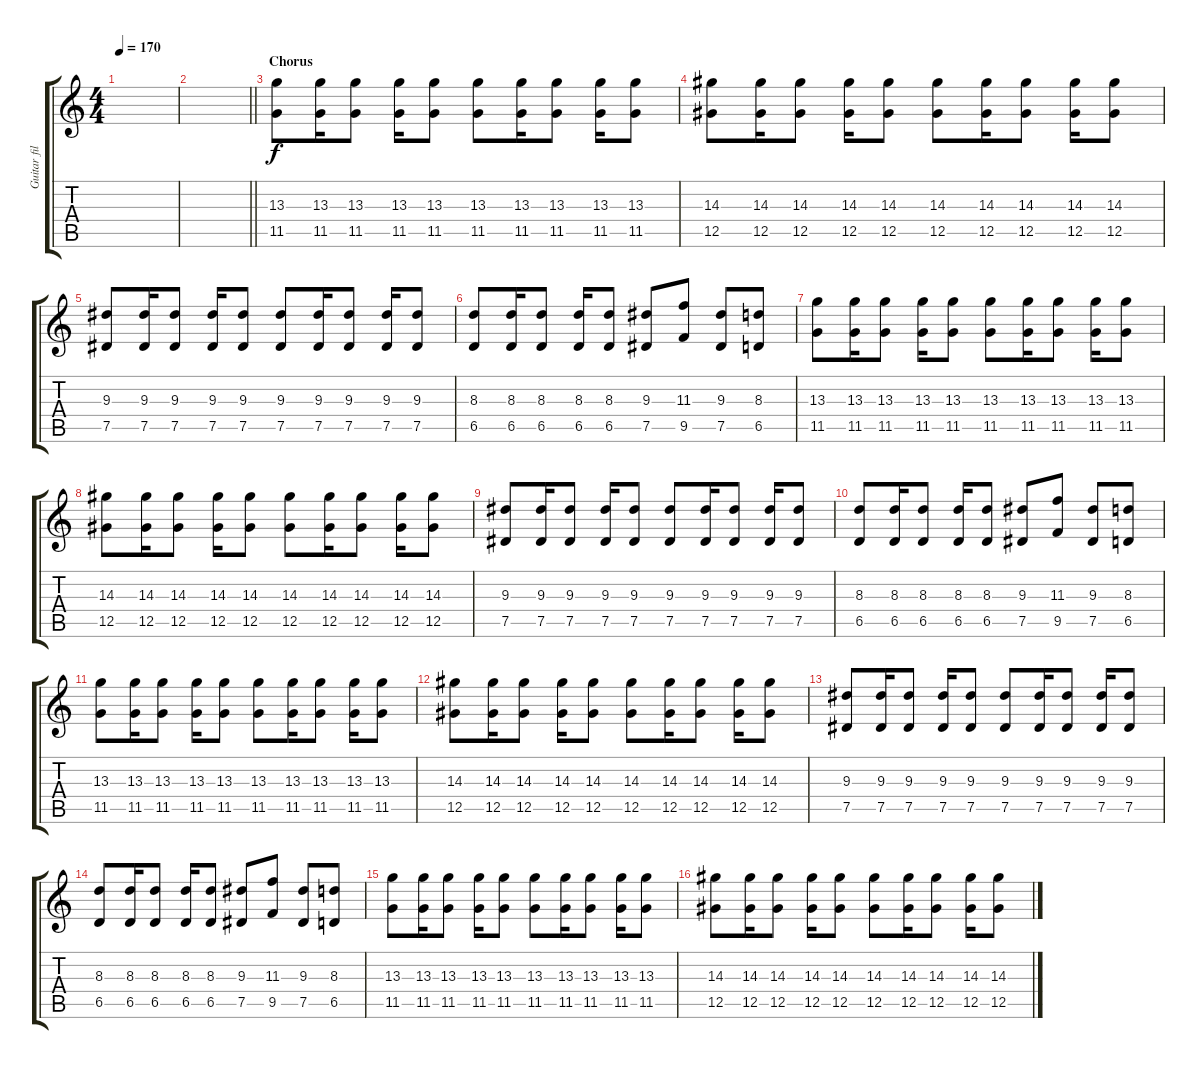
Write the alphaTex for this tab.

\track ("Guitar fill" "Guitar fil") {instrument overdrivenguitar}
\staff {score tabs}
\tuning (Eb4 Bb3 Gb3 Db3 Ab2 Eb2) {hide}
\ts (4 4)
\tempo 170
\clef g2
\ks c
|
\barLineRight lightlight
|
\section ("" "Chorus")
(13.3 11.5).8 (13.3 11.5).16 (13.3 11.5).8 (13.3 11.5).16 (13.3 11.5).8 (13.3 11.5).8 (13.3 11.5).16 (13.3 11.5).8 (13.3 11.5).16 (13.3 11.5).8 |
(14.3 12.5).8 (14.3 12.5).16 (14.3 12.5).8 (14.3 12.5).16 (14.3 12.5).8 (14.3 12.5).8 (14.3 12.5).16 (14.3 12.5).8 (14.3 12.5).16 (14.3 12.5).8 |
(9.3 7.5).8 (9.3 7.5).16 (9.3 7.5).8 (9.3 7.5).16 (9.3 7.5).8 (9.3 7.5).8 (9.3 7.5).16 (9.3 7.5).8 (9.3 7.5).16 (9.3 7.5).8 |
(8.3 6.5).8 (8.3 6.5).16 (8.3 6.5).8 (8.3 6.5).16 (8.3 6.5).8 (9.3 7.5).8 (11.3 9.5).8 (9.3 7.5).8 (8.3 6.5).8 |
(13.3 11.5).8 (13.3 11.5).16 (13.3 11.5).8 (13.3 11.5).16 (13.3 11.5).8 (13.3 11.5).8 (13.3 11.5).16 (13.3 11.5).8 (13.3 11.5).16 (13.3 11.5).8 |
(14.3 12.5).8 (14.3 12.5).16 (14.3 12.5).8 (14.3 12.5).16 (14.3 12.5).8 (14.3 12.5).8 (14.3 12.5).16 (14.3 12.5).8 (14.3 12.5).16 (14.3 12.5).8 |
(9.3 7.5).8 (9.3 7.5).16 (9.3 7.5).8 (9.3 7.5).16 (9.3 7.5).8 (9.3 7.5).8 (9.3 7.5).16 (9.3 7.5).8 (9.3 7.5).16 (9.3 7.5).8 |
(8.3 6.5).8 (8.3 6.5).16 (8.3 6.5).8 (8.3 6.5).16 (8.3 6.5).8 (9.3 7.5).8 (11.3 9.5).8 (9.3 7.5).8 (8.3 6.5).8 |
(13.3 11.5).8 (13.3 11.5).16 (13.3 11.5).8 (13.3 11.5).16 (13.3 11.5).8 (13.3 11.5).8 (13.3 11.5).16 (13.3 11.5).8 (13.3 11.5).16 (13.3 11.5).8 |
(14.3 12.5).8 (14.3 12.5).16 (14.3 12.5).8 (14.3 12.5).16 (14.3 12.5).8 (14.3 12.5).8 (14.3 12.5).16 (14.3 12.5).8 (14.3 12.5).16 (14.3 12.5).8 |
(9.3 7.5).8 (9.3 7.5).16 (9.3 7.5).8 (9.3 7.5).16 (9.3 7.5).8 (9.3 7.5).8 (9.3 7.5).16 (9.3 7.5).8 (9.3 7.5).16 (9.3 7.5).8 |
(8.3 6.5).8 (8.3 6.5).16 (8.3 6.5).8 (8.3 6.5).16 (8.3 6.5).8 (9.3 7.5).8 (11.3 9.5).8 (9.3 7.5).8 (8.3 6.5).8 |
(13.3 11.5).8 (13.3 11.5).16 (13.3 11.5).8 (13.3 11.5).16 (13.3 11.5).8 (13.3 11.5).8 (13.3 11.5).16 (13.3 11.5).8 (13.3 11.5).16 (13.3 11.5).8 |
(14.3 12.5).8 (14.3 12.5).16 (14.3 12.5).8 (14.3 12.5).16 (14.3 12.5).8 (14.3 12.5).8 (14.3 12.5).16 (14.3 12.5).8 (14.3 12.5).16 (14.3 12.5).8
